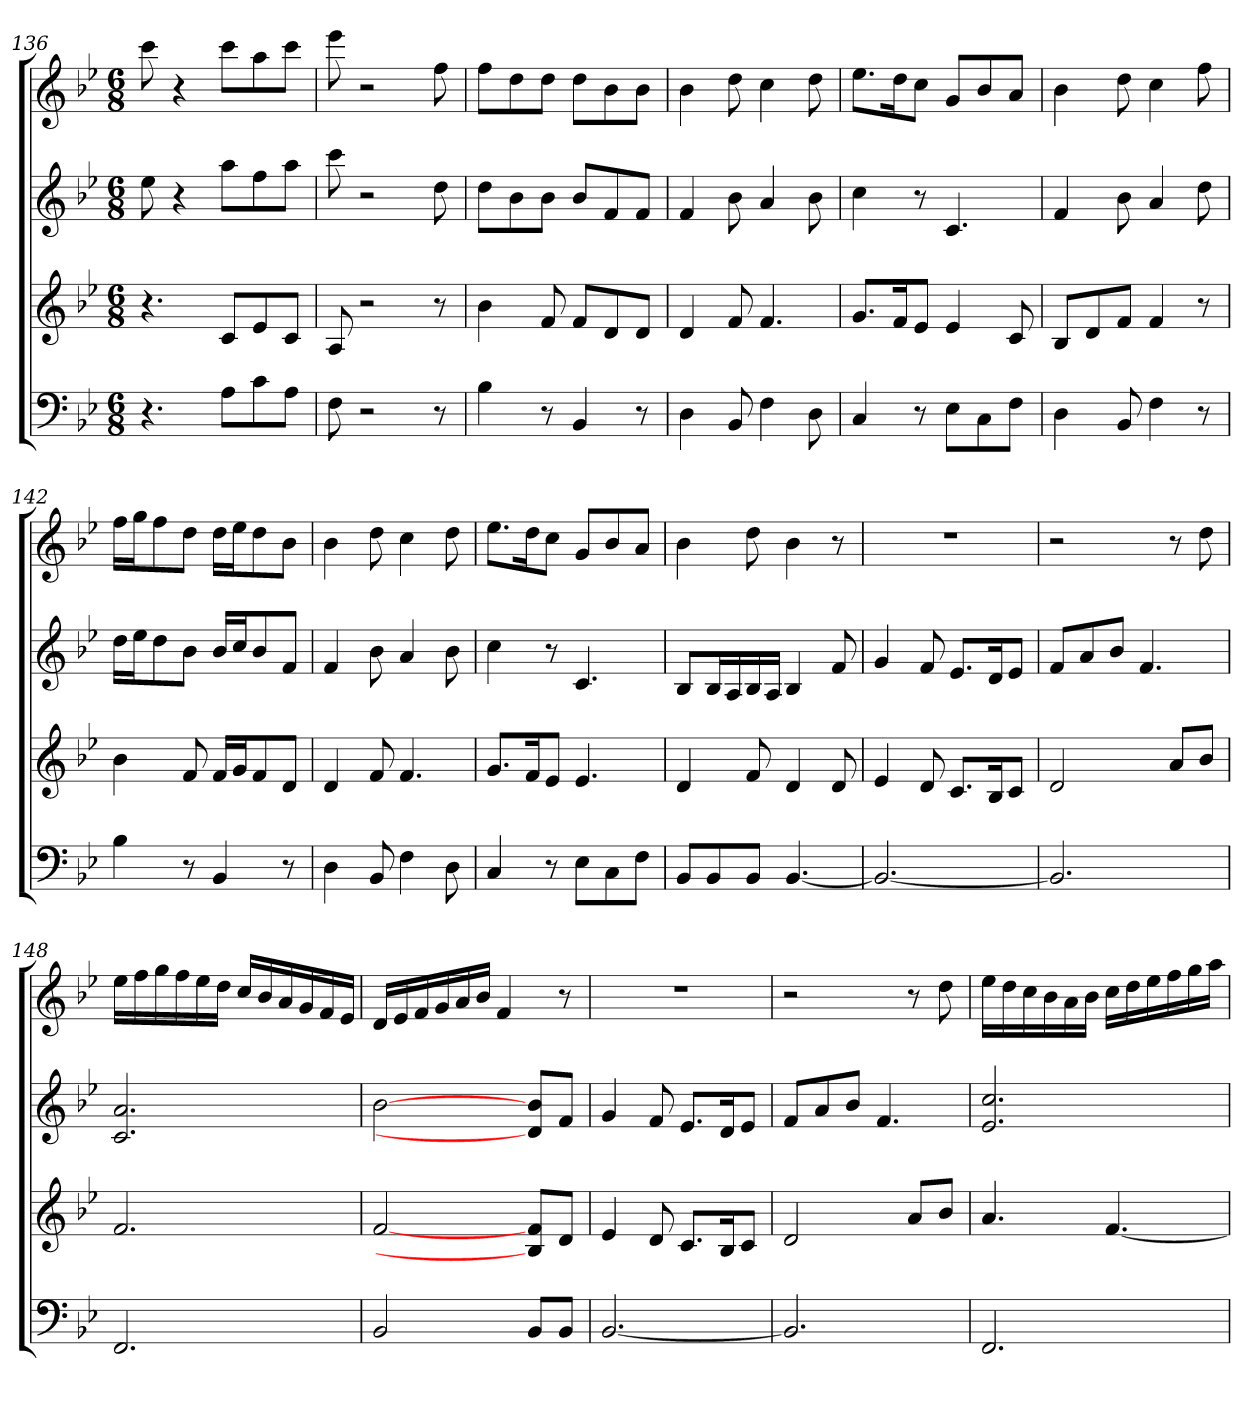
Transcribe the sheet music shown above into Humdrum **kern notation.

**kern	**kern	**kern	**kern
*part4	*part3	*part2	*part1
*staff4	*staff3	*staff2	*staff1
*k[b-e-]	*k[b-e-]	*k[b-e-]	*k[b-e-]
*B-:	*B-:	*B-:	*B-:
*M6/8	*M6/8	*M6/8	*M6/8
=136	=136	=136	=136
4.r	4.r	8ee-	8ccc
.	.	4r	4r
8AL	8cL	8aaL	8cccL
8c	8e-	8ff	8aa
8AJ	8cJ	8aaJ	8cccJ
=137	=137	=137	=137
8F	8A	8ccc	8eee-
2r	2r	2r	2r
8r	8r	8dd	8ff
=138	=138	=138	=138
4B-	4b-	8ddL	8ffL
.	.	8b-	8dd
8r	8f	8b-J	8ddJ
4BB-	8fL	8b-L	8ddL
.	8d	8f	8b-
8r	8dJ	8fJ	8b-J
=139	=139	=139	=139
4D	4d	4f	4b-
8BB-	8f	8b-	8dd
4F	4.f	4a	4cc
8D	.	8b-	8dd
=140	=140	=140	=140
4C	8.gL	4cc	8.ee-L
.	16fK	.	16ddK
8r	8e-J	8r	8ccJ
8E-L	4e-	4.c	8gL
8C	.	.	8b-
8FJ	8c	.	8aJ
=141	=141	=141	=141
4D	8B-L	4f	4b-
.	8d	.	.
8BB-	8fJ	8b-	8dd
4F	4f	4a	4cc
8r	8r	8dd	8ff
=142	=142	=142	=142
4B-	4b-	16ddLL	16ffLL
.	.	16ee-J	16ggJ
.	.	8dd	8ff
8r	8f	8b-J	8ddJ
4BB-	16fLL	16b-LL	16ddLL
.	16gJ	16ccJ	16ee-J
.	8f	8b-	8dd
8r	8dJ	8fJ	8b-J
=143	=143	=143	=143
4D	4d	4f	4b-
8BB-	8f	8b-	8dd
4F	4.f	4a	4cc
8D	.	8b-	8dd
=144	=144	=144	=144
4C	8.gL	4cc	8.ee-L
.	16fK	.	16ddK
8r	8e-J	8r	8ccJ
8E-L	4.e-	4.c	8gL
8C	.	.	8b-
8FJ	.	.	8aJ
=145	=145	=145	=145
8BB-L	4d	8B-L	4b-
8BB-	.	16B-L	.
.	.	16A	.
8BB-J	8f	16B-	8dd
.	.	16AJJ	.
[4.BB-	4d	4B-	4b-
.	8d	8f	8r
=146	=146	=146	=146
2.BB-_	4e-	4g	2.r
.	8d	8f	.
.	8.cL	8.e-L	.
.	16B-K	16dK	.
.	8cJ	8e-J	.
=147	=147	=147	=147
2.BB-]	2d	8fL	2r
.	.	8a	.
.	.	8b-J	.
.	.	4.f	.
.	8aL	.	8r
.	8b-J	.	8dd
=148	=148	=148	=148
2.FF	2.f	2.c 2.a	16ee-LL
.	.	.	16ff
.	.	.	16gg
.	.	.	16ff
.	.	.	16ee-
.	.	.	16ddJJ
.	.	.	16ccLL
.	.	.	16b-
.	.	.	16a
.	.	.	16g
.	.	.	16f
.	.	.	16e-JJ
=149	=149	=149	=149
2BB-	[2f	[2b-	16dLL
.	.	.	16e-
.	.	.	16f
.	.	.	16g
.	.	.	16a
.	.	.	16b-JJ
.	.	.	4f
8BB-L	8B-] 8fL	8d] 8b-L	.
8BB-J	8dJ	8fJ	8r
=150	=150	=150	=150
[2.BB-	4e-	4g	2.r
.	8d	8f	.
.	8.cL	8.e-L	.
.	16B-K	16dK	.
.	8cJ	8e-J	.
=151	=151	=151	=151
2.BB-]	2d	8fL	2r
.	.	8a	.
.	.	8b-J	.
.	.	4.f	.
.	8aL	.	8r
.	8b-J	.	8dd
=152	=152	=152	=152
2.FF	4.a	2.e- 2.cc	16ee-LL
.	.	.	16dd
.	.	.	16cc
.	.	.	16b-
.	.	.	16a
.	.	.	16b-JJ
.	[4.f	.	16ccLL
.	.	.	16dd
.	.	.	16ee-
.	.	.	16ff
.	.	.	16gg
.	.	.	16aaJJ
=	=	=	=
*-	*-	*-	*-
